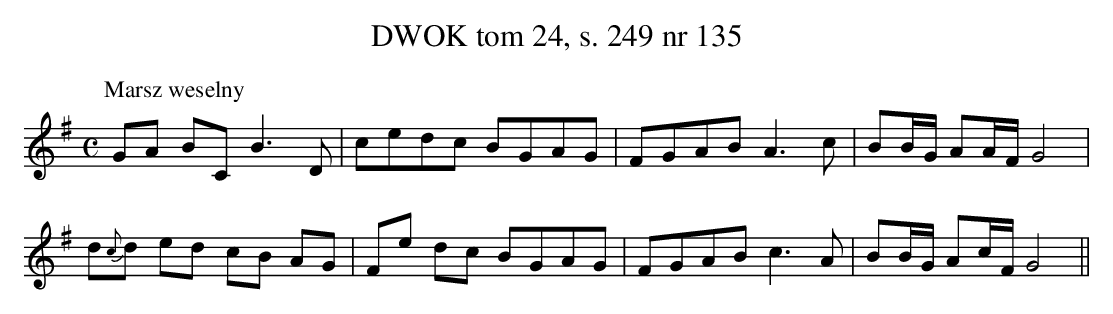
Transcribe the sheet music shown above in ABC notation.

X:1
T: DWOK tom 24, s. 249 nr 135
L: 1/16
M: C
K: G
P:Marsz weselny
G2A2 B2C2 B6D2|c2e2d2c2 B2G2A2G2|F2G2A2B2 A6c2|B2BG A2AF G8|
d2{c}d2 e2d2 c2B2 A2G2|F2e2 d2c2 B2G2A2G2|F2G2A2B2 c6A2|B2BG A2cF G8||
